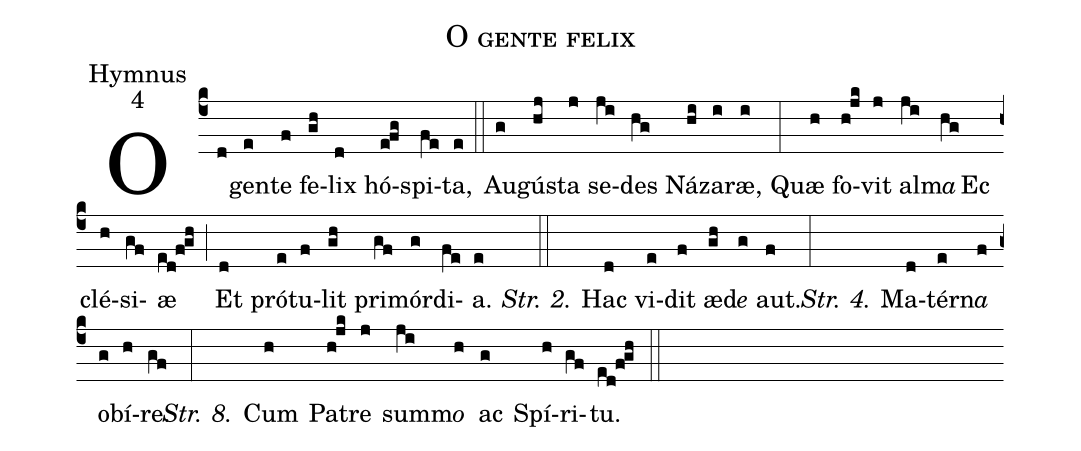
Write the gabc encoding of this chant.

name:O gente felix;
office-part:Hymnus;
mode:4;
%%
(c4) O(d) gen(e)te(f) fe(gh)lix(d) hó(e!fg)spi(fe)ta,(e) (::)
Au(g)gú(hj)sta(j) se(ji)des(hg) Ná(hi)za(i)ræ,(i) (:)
Quæ(h) fo(h!jk)vit(j) al(ji)m<i>a</i>(hg) Ec()clé(h)si(gf)æ(ed!f!gh) (;) Et(d) pró(e)tu(f)lit(gh) pri(gf)mór(g)di(fe)a.(e) <i>Str. 2.</i>(::) Hac(d) vi(e)dit(f) æ(gh)d<i>e</i>(g) aut.(f) (:)
<i>Str. 4.</i>() Ma(d)tér(e)n<i>a</i>(f) o(g)bí(h)re.(gf) (:)
<i>Str. 8.</i>() Cum(h) Pa(h!jk)tre(j) sum(ji)m<i>o</i>(h) ac(g) Spí(h)ri(gf)tu.(ed!f!gh) (::)
